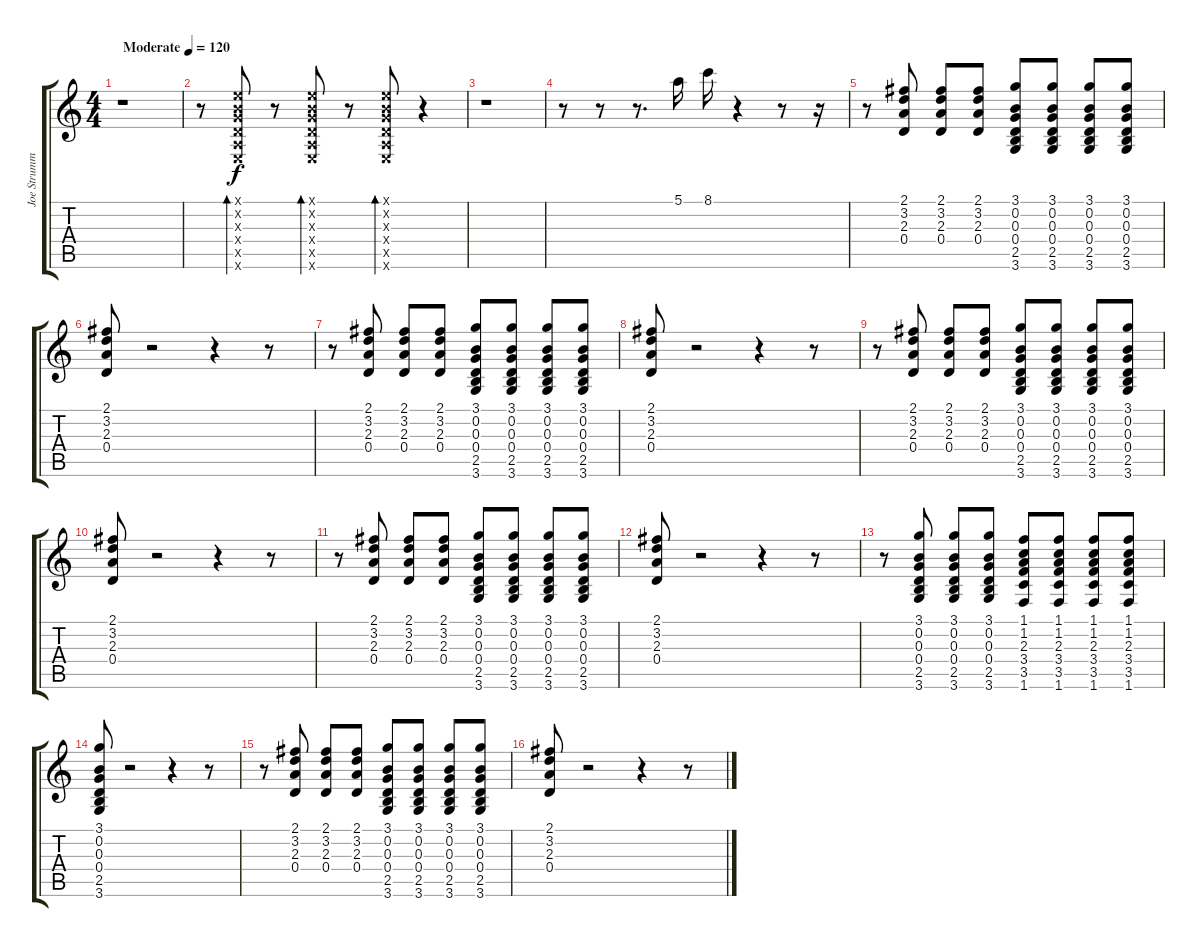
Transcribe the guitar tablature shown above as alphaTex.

\track ("Joe Strummer" "Joe Strumm") {instrument overdrivenguitar}
\staff {score tabs}
\tuning (E4 B3 G3 D3 A2 E2) {hide}
\ts (4 4)
\tempo (120 "Moderate")
\clef g2
\ks c
r.1{dy f instrument overdrivenguitar} |
r.8 (0.1{x} 0.2{x} 0.3{x} 0.4{x} 0.5{x} 0.6{x}).8{bd 480} r.8 (0.1{x} 0.2{x} 0.3{x} 0.4{x} 0.5{x} 0.6{x}).8{bd 480} r.8 (0.1{x} 0.2{x} 0.3{x} 0.4{x} 0.5{x} 0.6{x}).8{bd 480} r.4 |
r.1 |
r.8 r.8 r.8{d} 5.1.16 8.1.16 r.4 r.8 r.16 |
r.8 (2.1 3.2 2.3 0.4).8 (2.1 3.2 2.3 0.4).8 (2.1 3.2 2.3 0.4).8 (3.1 0.2 0.3 0.4 2.5 3.6).8 (3.1 0.2 0.3 0.4 2.5 3.6).8 (3.1 0.2 0.3 0.4 2.5 3.6).8 (3.1 0.2 0.3 0.4 2.5 3.6).8 |
(2.1 3.2 2.3 0.4).8 r.2 r.4 r.8 |
r.8 (2.1 3.2 2.3 0.4).8 (2.1 3.2 2.3 0.4).8 (2.1 3.2 2.3 0.4).8 (3.1 0.2 0.3 0.4 2.5 3.6).8 (3.1 0.2 0.3 0.4 2.5 3.6).8 (3.1 0.2 0.3 0.4 2.5 3.6).8 (3.1 0.2 0.3 0.4 2.5 3.6).8 |
(2.1 3.2 2.3 0.4).8 r.2 r.4 r.8 |
r.8 (2.1 3.2 2.3 0.4).8 (2.1 3.2 2.3 0.4).8 (2.1 3.2 2.3 0.4).8 (3.1 0.2 0.3 0.4 2.5 3.6).8 (3.1 0.2 0.3 0.4 2.5 3.6).8 (3.1 0.2 0.3 0.4 2.5 3.6).8 (3.1 0.2 0.3 0.4 2.5 3.6).8 |
(2.1 3.2 2.3 0.4).8 r.2 r.4 r.8 |
r.8 (2.1 3.2 2.3 0.4).8 (2.1 3.2 2.3 0.4).8 (2.1 3.2 2.3 0.4).8 (3.1 0.2 0.3 0.4 2.5 3.6).8 (3.1 0.2 0.3 0.4 2.5 3.6).8 (3.1 0.2 0.3 0.4 2.5 3.6).8 (3.1 0.2 0.3 0.4 2.5 3.6).8 |
(2.1 3.2 2.3 0.4).8 r.2 r.4 r.8 |
r.8 (3.1 0.2 0.3 0.4 2.5 3.6).8 (3.1 0.2 0.3 0.4 2.5 3.6).8 (3.1 0.2 0.3 0.4 2.5 3.6).8 (1.1 1.2 2.3 3.4 3.5 1.6).8 (1.1 1.2 2.3 3.4 3.5 1.6).8 (1.1 1.2 2.3 3.4 3.5 1.6).8 (1.1 1.2 2.3 3.4 3.5 1.6).8 |
(3.1 0.2 0.3 0.4 2.5 3.6).8 r.2 r.4 r.8 |
r.8 (2.1 3.2 2.3 0.4).8 (2.1 3.2 2.3 0.4).8 (2.1 3.2 2.3 0.4).8 (3.1 0.2 0.3 0.4 2.5 3.6).8 (3.1 0.2 0.3 0.4 2.5 3.6).8 (3.1 0.2 0.3 0.4 2.5 3.6).8 (3.1 0.2 0.3 0.4 2.5 3.6).8 |
(2.1 3.2 2.3 0.4).8 r.2 r.4 r.8
